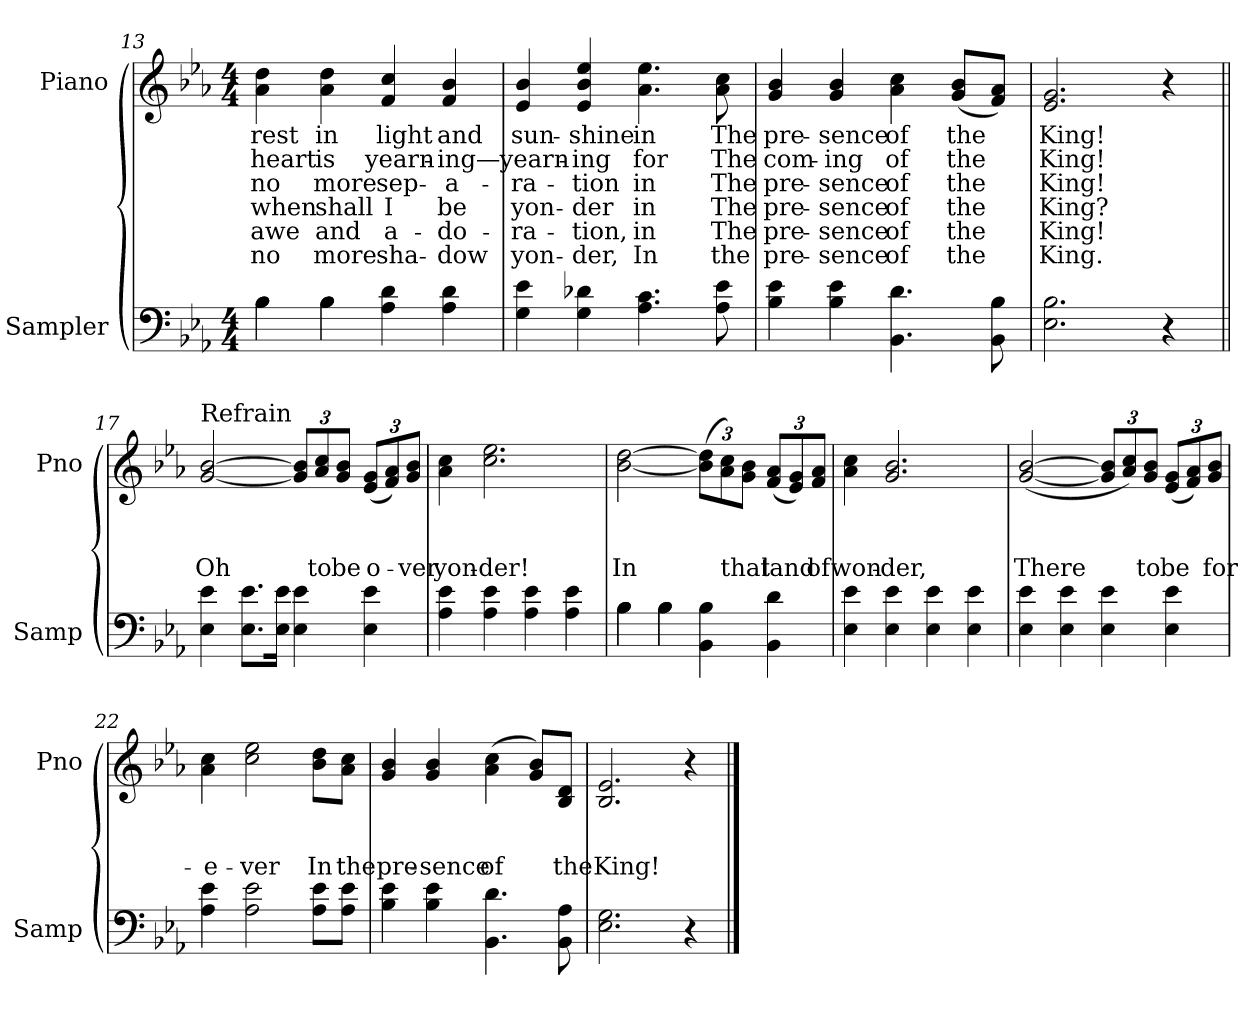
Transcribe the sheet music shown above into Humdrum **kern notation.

**kern	**kern	**text	**text	**text	**text	**text	**text
*part2	*part1	*part1	*part1	*part1	*part1	*part1	*part1
*staff2	*staff1	*staff1	*staff1	*staff1	*staff1	*staff1	*staff1
*I"Sampler	*I"Piano	*	*	*	*	*	*
*I'Samp	*I'Pno	*	*	*	*	*	*
*clefF4	*clefG2	*	*	*	*	*	*
*k[b-e-a-]	*k[b-e-a-]	*	*	*	*	*	*
*E-:	*E-:	*	*	*	*	*	*
*M4/4	*M4/4	*	*	*	*	*	*
=13	=13	=13	=13	=13	=13	=13	=13
*^	*	*	*	*	*	*	*
4B-\	4B-	4a- 4dd	rest	heart	no	when	awe	no
4B-\	4B-	4a- 4dd	in	is	more	shall	and	more
4A- 4d	2ryy	4f 4cc	light	yearn-	sep-	I	a-	sha-
4A- 4d	.	4f 4b-	and	-ing—	-a-	be	-do-	-dow
*v	*v	*	*	*	*	*	*	*
=14	=14	=14	=14	=14	=14	=14	=14
4G 4e-	4e- 4b-	sun-	yearn-	-ra-	yon-	-ra-	yon-
4G 4d-X	4e- 4b- 4ee-	-shine	-ing	-tion	-der	-tion,	-der,
4.A- 4.c	4.a- 4.ee-	in	for	in	in	in	In
8A- 8e-	8a- 8cc	The	The	The	The	The	the
=15	=15	=15	=15	=15	=15	=15	=15
4B- 4e-	4g 4b-	pre-	com-	pre-	pre-	pre-	pre-
4B- 4e-	4g 4b-	-sence	-ing	-sence	-sence	-sence	-sence
4.BB- 4.d	4a- 4cc	of	of	of	of	of	of
.	(8g/ 8b-/L	the	the	the	the	the	the
8BB- 8B-	8f/ 8a-/J)	.	.	.	.	.	.
=16	=16	=16	=16	=16	=16	=16	=16
2.E- 2.B-	2.e- 2.g	King!	King!	King!	King?	King!	King.
4r	4r	.	.	.	.	.	.
=17||	=17||	=17||	=17||	=17||	=17||	=17||	=17||
!	!LO:TX:t=Refrain	!	!	!	!	!	!
4E- 4e-	[2g [2b-	.	.	Oh	.	.	.
8.E-\ 8.e-\L	.	.	.	.	.	.	.
16E-\ 16e-\Jk	.	.	.	.	.	.	.
4E- 4e-	12g]/ 12b-]/L	.	.	.	.	.	.
.	12a-/ 12cc/	.	.	to	.	.	.
.	12g/ 12b-/J	.	.	be	.	.	.
4E- 4e-	(12e-/ 12g/L	.	.	o-	.	.	.
.	12f/ 12a-/)	.	.	.	.	.	.
.	12g/ 12b-/J	.	.	-ver	.	.	.
=18	=18	=18	=18	=18	=18	=18	=18
4A- 4e-	4a- 4cc	.	.	yon-	.	.	.
4A- 4e-	2.cc 2.ee-	.	.	-der!	.	.	.
4A- 4e-	.	.	.	.	.	.	.
4A- 4e-	.	.	.	.	.	.	.
=19	=19	=19	=19	=19	=19	=19	=19
*^	*	*	*	*	*	*	*
4B-\	4B-	[2b- [2dd	.	.	In	.	.	.
4B-\	4B-	.	.	.	.	.	.	.
4BB- 4B-	2ryy	(12b-]\ 12dd]\L	.	.	.	.	.	.
.	.	12a-\ 12cc\)	.	.	.	.	.	.
.	.	12g\ 12b-\J	.	.	that	.	.	.
4BB- 4d	.	(12f/ 12a-/L	.	.	land	.	.	.
.	.	12e-/ 12g/)	.	.	.	.	.	.
.	.	12f/ 12a-/J	.	.	of	.	.	.
*v	*v	*	*	*	*	*	*	*
=20	=20	=20	=20	=20	=20	=20	=20
4E- 4e-	4a- 4cc	.	.	won-	.	.	.
4E- 4e-	2.g 2.b-	.	.	-der,	.	.	.
4E- 4e-	.	.	.	.	.	.	.
4E- 4e-	.	.	.	.	.	.	.
=21	=21	=21	=21	=21	=21	=21	=21
4E- 4e-	([2g [2b-	.	.	There	.	.	.
4E- 4e-	.	.	.	.	.	.	.
4E- 4e-	12g]/ 12b-]/L	.	.	.	.	.	.
.	12a-/ 12cc/)	.	.	.	.	.	.
.	12g/ 12b-/J	.	.	to	.	.	.
4E- 4e-	(12e-/ 12g/L	.	.	be	.	.	.
.	12f/ 12a-/)	.	.	.	.	.	.
.	12g/ 12b-/J	.	.	for-	.	.	.
=22	=22	=22	=22	=22	=22	=22	=22
4A- 4e-	4a- 4cc	.	.	-e-	.	.	.
2A- 2e-	2cc 2ee-	.	.	-ver	.	.	.
8A-\ 8e-\L	8b-\ 8dd\L	.	.	In	.	.	.
8A-\ 8e-\J	8a-\ 8cc\J	.	.	the	.	.	.
=23	=23	=23	=23	=23	=23	=23	=23
4B- 4e-	4g 4b-	.	.	pre-	.	.	.
4B- 4e-	4g 4b-	.	.	-sence	.	.	.
4.BB- 4.d	(4a- 4cc	.	.	of	.	.	.
.	8g/ 8b-/L)	.	.	.	.	.	.
8BB- 8A-	8B-/ 8d/J	.	.	the	.	.	.
=24	=24	=24	=24	=24	=24	=24	=24
2.E- 2.G	2.B- 2.e-	.	.	King!	.	.	.
4r	4r	.	.	.	.	.	.
==	==	==	==	==	==	==	==
*-	*-	*-	*-	*-	*-	*-	*-
